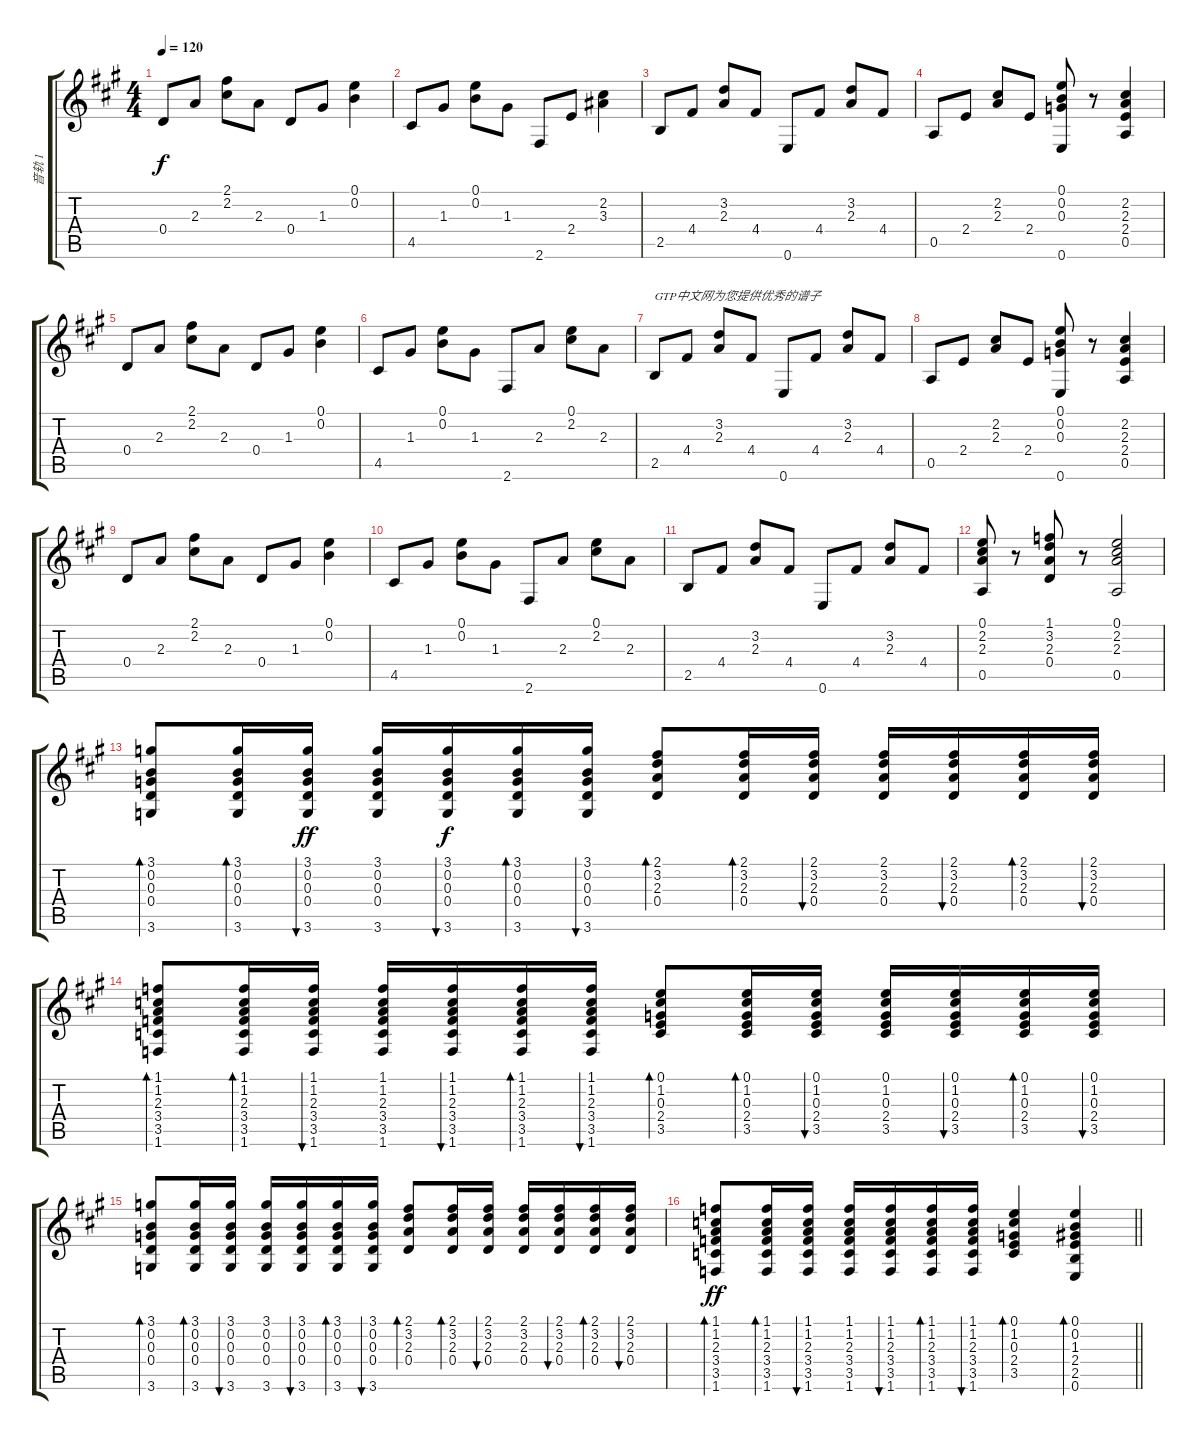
\track ("音轨 1" "音轨 1") {instrument acousticguitarsteel}
\staff {score tabs}
\tuning (E4 B3 G3 D3 A2 E2) {hide}
\ts (4 4)
\tempo 120
\clef g2
\ks a
0.4.8{dy f} 2.3.8 (2.1 2.2).8 2.3.8 0.4.8 1.3.8 (0.1 0.2).4 |
4.5.8 1.3.8 (0.1 0.2).8 1.3.8 2.6.8 2.4.8 (2.2 3.3).4 |
2.5.8 4.4.8 (3.2 2.3).8 4.4.8 0.6.8 4.4.8 (3.2 2.3).8 4.4.8 |
0.5.8 2.4.8 (2.2 2.3).8 2.4.8 (0.1 0.2 0.3 0.6).8 r.8 (2.2 2.3 2.4 0.5).4 |
0.4.8 2.3.8 (2.1 2.2).8 2.3.8 0.4.8 1.3.8 (0.1 0.2).4 |
4.5.8 1.3.8 (0.1 0.2).8 1.3.8 2.6.8 2.3.8 (0.1 2.2).8 2.3.8 |
2.5.8{txt "GTP中文网为您提供优秀的谱子"} 4.4.8 (3.2 2.3).8 4.4.8 0.6.8 4.4.8 (3.2 2.3).8 4.4.8 |
0.5.8 2.4.8 (2.2 2.3).8 2.4.8 (0.1 0.2 0.3 0.6).8 r.8 (2.2 2.3 2.4 0.5).4 |
0.4.8 2.3.8 (2.1 2.2).8 2.3.8 0.4.8 1.3.8 (0.1 0.2).4 |
4.5.8 1.3.8 (0.1 0.2).8 1.3.8 2.6.8 2.3.8 (0.1 2.2).8 2.3.8 |
2.5.8 4.4.8 (3.2 2.3).8 4.4.8 0.6.8 4.4.8 (3.2 2.3).8 4.4.8 |
(0.1 2.2 2.3 0.5).8 r.8 (1.1 3.2 2.3 0.4).8 r.8 (0.1 2.2 2.3 0.5).2 |
(3.1 0.2 0.3 0.4 3.6).8{bd 30} (3.1 0.2 0.3 0.4 3.6).16{bd 30} (3.1 0.2 0.3 0.4 3.6).16{bu 30 dy ff} (3.1 0.2 0.3 0.4 3.6).16 (3.1 0.2 0.3 0.4 3.6).16{bu 30 dy f} (3.1 0.2 0.3 0.4 3.6).16{bd 30} (3.1 0.2 0.3 0.4 3.6).16{bu 30} (2.1 3.2 2.3 0.4).8{bd 30} (2.1 3.2 2.3 0.4).16{bd 30} (2.1 3.2 2.3 0.4).16{bu 30} (2.1 3.2 2.3 0.4).16 (2.1 3.2 2.3 0.4).16{bu 30} (2.1 3.2 2.3 0.4).16{bd 30} (2.1 3.2 2.3 0.4).16{bu 30} |
(1.1 1.2 2.3 3.4 3.5 1.6).8{bd 30} (1.1 1.2 2.3 3.4 3.5 1.6).16{bd 30} (1.1 1.2 2.3 3.4 3.5 1.6).16{bu 30} (1.1 1.2 2.3 3.4 3.5 1.6).16 (1.1 1.2 2.3 3.4 3.5 1.6).16{bu 30} (1.1 1.2 2.3 3.4 3.5 1.6).16{bd 30} (1.1 1.2 2.3 3.4 3.5 1.6).16{bu 30} (0.1 1.2 0.3 2.4 3.5).8{bd 30} (0.1 1.2 0.3 2.4 3.5).16{bd 30} (0.1 1.2 0.3 2.4 3.5).16{bu 30} (0.1 1.2 0.3 2.4 3.5).16 (0.1 1.2 0.3 2.4 3.5).16{bu 30} (0.1 1.2 0.3 2.4 3.5).16{bd 30} (0.1 1.2 0.3 2.4 3.5).16{bu 30} |
(3.1 0.2 0.3 0.4 3.6).8{bd 30} (3.1 0.2 0.3 0.4 3.6).16{bd 30} (3.1 0.2 0.3 0.4 3.6).16{bu 30} (3.1 0.2 0.3 0.4 3.6).16 (3.1 0.2 0.3 0.4 3.6).16{bu 30} (3.1 0.2 0.3 0.4 3.6).16{bd 30} (3.1 0.2 0.3 0.4 3.6).16{bu 30} (2.1 3.2 2.3 0.4).8{bd 30} (2.1 3.2 2.3 0.4).16{bd 30} (2.1 3.2 2.3 0.4).16{bu 30} (2.1 3.2 2.3 0.4).16 (2.1 3.2 2.3 0.4).16{bu 30} (2.1 3.2 2.3 0.4).16{bd 30} (2.1 3.2 2.3 0.4).16{bu 30} |
\barLineRight lightlight
(1.1 1.2 2.3 3.4 3.5 1.6).8{bd 30 dy ff} (1.1 1.2 2.3 3.4 3.5 1.6).16{bd 30} (1.1 1.2 2.3 3.4 3.5 1.6).16{bu 30} (1.1 1.2 2.3 3.4 3.5 1.6).16 (1.1 1.2 2.3 3.4 3.5 1.6).16{bu 30} (1.1 1.2 2.3 3.4 3.5 1.6).16{bd 30} (1.1 1.2 2.3 3.4 3.5 1.6).16{bu 30} (0.1 1.2 0.3 2.4 3.5).4{bd 30} (0.1 0.2 1.3 2.4 2.5 0.6).4{bd 30}
